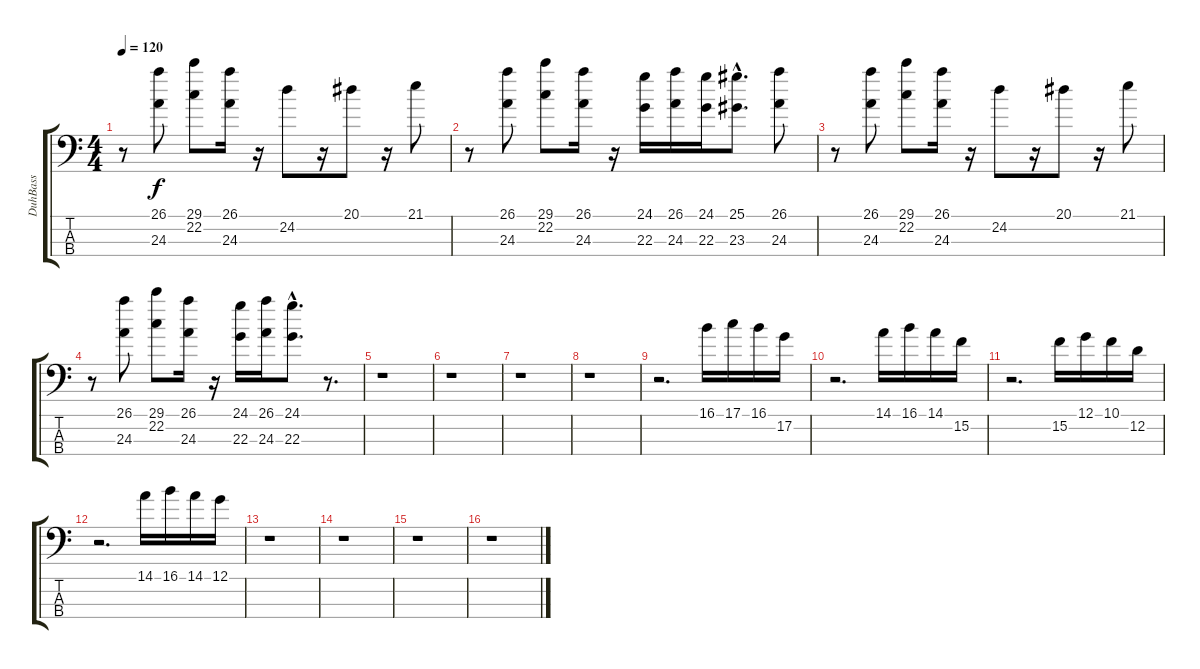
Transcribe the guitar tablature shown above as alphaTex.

\track ("DuhBass" "DuhBass") {instrument synthbass1}
\staff {score tabs}
\tuning (G2 D2 A1 E1) {hide}
\ts (4 4)
\tempo 120
\clef f4
\ks c
r.8{dy f} (26.1 24.3).8 (29.1 22.2).8 (26.1 24.3).16 r.16 24.2.8 r.16 20.1.8 r.16 21.1.8 |
r.8 (26.1 24.3).8 (29.1 22.2).8 (26.1 24.3).16 r.16 (24.1 22.3).16 (26.1 24.3).16 (24.1 22.3).16 (25.1{hac} 23.3{hac}).8{d} (26.1 24.3).8 |
r.8 (26.1 24.3).8 (29.1 22.2).8 (26.1 24.3).16 r.16 24.2.8 r.16 20.1.8 r.16 21.1.8 |
r.8 (26.1 24.3).8 (29.1 22.2).8 (26.1 24.3).16 r.16 (24.1 22.3).16 (26.1 24.3).16 (24.1{hac} 22.3{hac}).8{d} r.8{d} |
r.1 |
r.1 |
r.1 |
r.1 |
r.2{d} 16.1.16 17.1.16 16.1.16 17.2.16 |
r.2{d} 14.1.16 16.1.16 14.1.16 15.2.16 |
r.2{d} 15.2.16 12.1.16 10.1.16 12.2.16 |
r.2{d} 14.1.16 16.1.16 14.1.16 12.1.16 |
r.1 |
r.1 |
r.1 |
r.1
